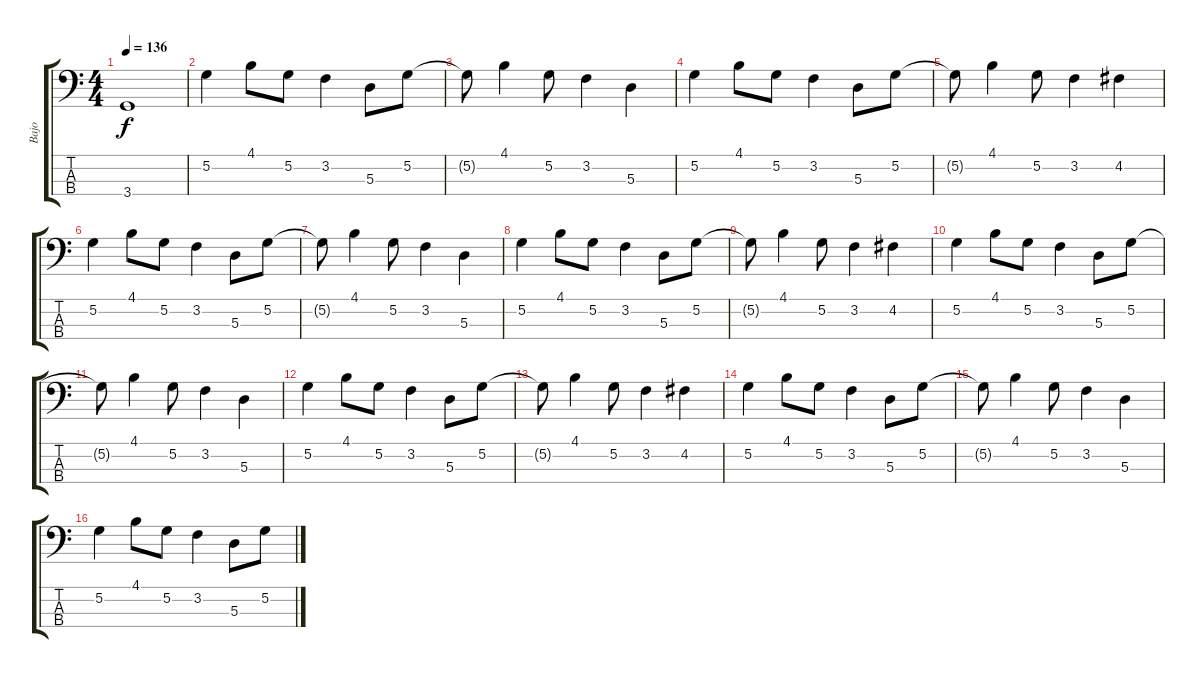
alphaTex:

\track ("Bajo" "Bajo") {instrument electricbassfinger}
\staff {score tabs}
\tuning (G2 D2 A1 E1) {hide}
\ts (4 4)
\tempo 136
\clef f4
\ks c
3.4{t}.1{dy f} |
5.2.4 4.1.8 5.2.8 3.2.4 5.3.8 5.2.8 |
5.2{t}.8 4.1.4 5.2.8 3.2.4 5.3.4 |
5.2.4 4.1.8 5.2.8 3.2.4 5.3.8 5.2.8 |
5.2{t}.8 4.1.4 5.2.8 3.2.4 4.2.4 |
5.2.4 4.1.8 5.2.8 3.2.4 5.3.8 5.2.8 |
5.2{t}.8 4.1.4 5.2.8 3.2.4 5.3.4 |
5.2.4 4.1.8 5.2.8 3.2.4 5.3.8 5.2.8 |
5.2{t}.8 4.1.4 5.2.8 3.2.4 4.2.4 |
5.2.4 4.1.8 5.2.8 3.2.4 5.3.8 5.2.8 |
5.2{t}.8 4.1.4 5.2.8 3.2.4 5.3.4 |
5.2.4 4.1.8 5.2.8 3.2.4 5.3.8 5.2.8 |
5.2{t}.8 4.1.4 5.2.8 3.2.4 4.2.4 |
5.2.4 4.1.8 5.2.8 3.2.4 5.3.8 5.2.8 |
5.2{t}.8 4.1.4 5.2.8 3.2.4 5.3.4 |
5.2.4 4.1.8 5.2.8 3.2.4 5.3.8 5.2.8
